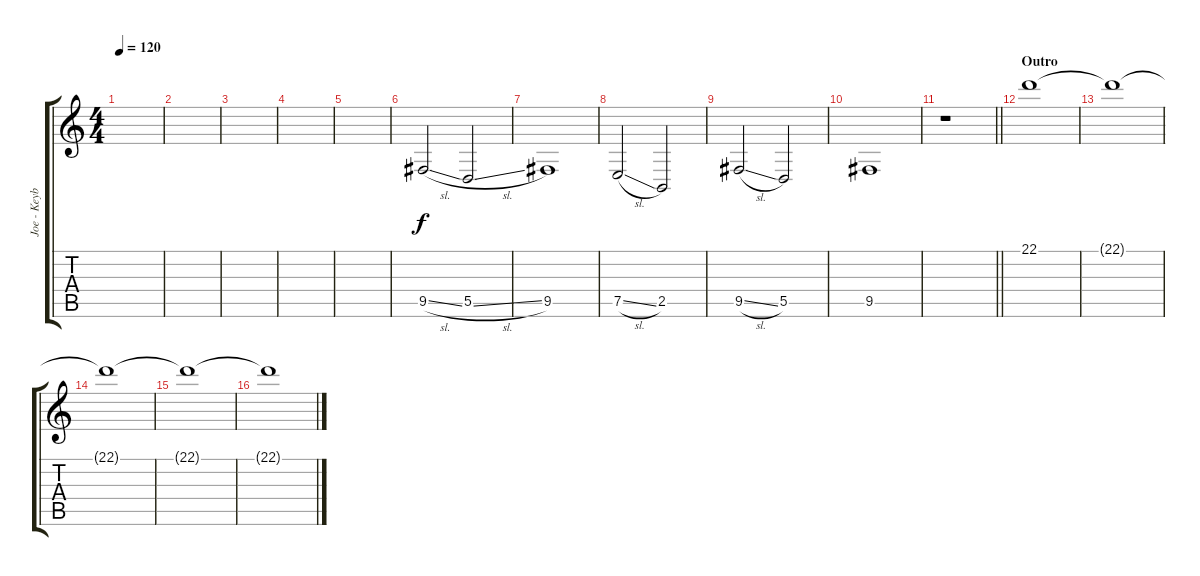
\track ("Joe - Keyboards" "Joe - Keyb") {instrument pad8sweep}
\staff {score tabs}
\tuning (E4 B3 G3 D3 A2 E2) {hide}
\ts (4 4)
\tempo 120
\clef g2
\ks c
|
|
|
|
|
9.5{sl}.2{volume 16 balance 6 instrument lead2sawtooth} 5.5{sl}.2 |
9.5.1 |
7.5{sl}.2 2.5.2 |
9.5{sl}.2{volume 16 balance 6 instrument lead2sawtooth} 5.5.2 |
9.5.1 |
\barLineRight lightlight
r.1 |
\section ("" "Outro")
22.1.1{volume 12 balance 6 instrument pad1newage} |
22.1{t}.1 |
22.1{t}.1 |
22.1{t}.1 |
22.1{t}.1
